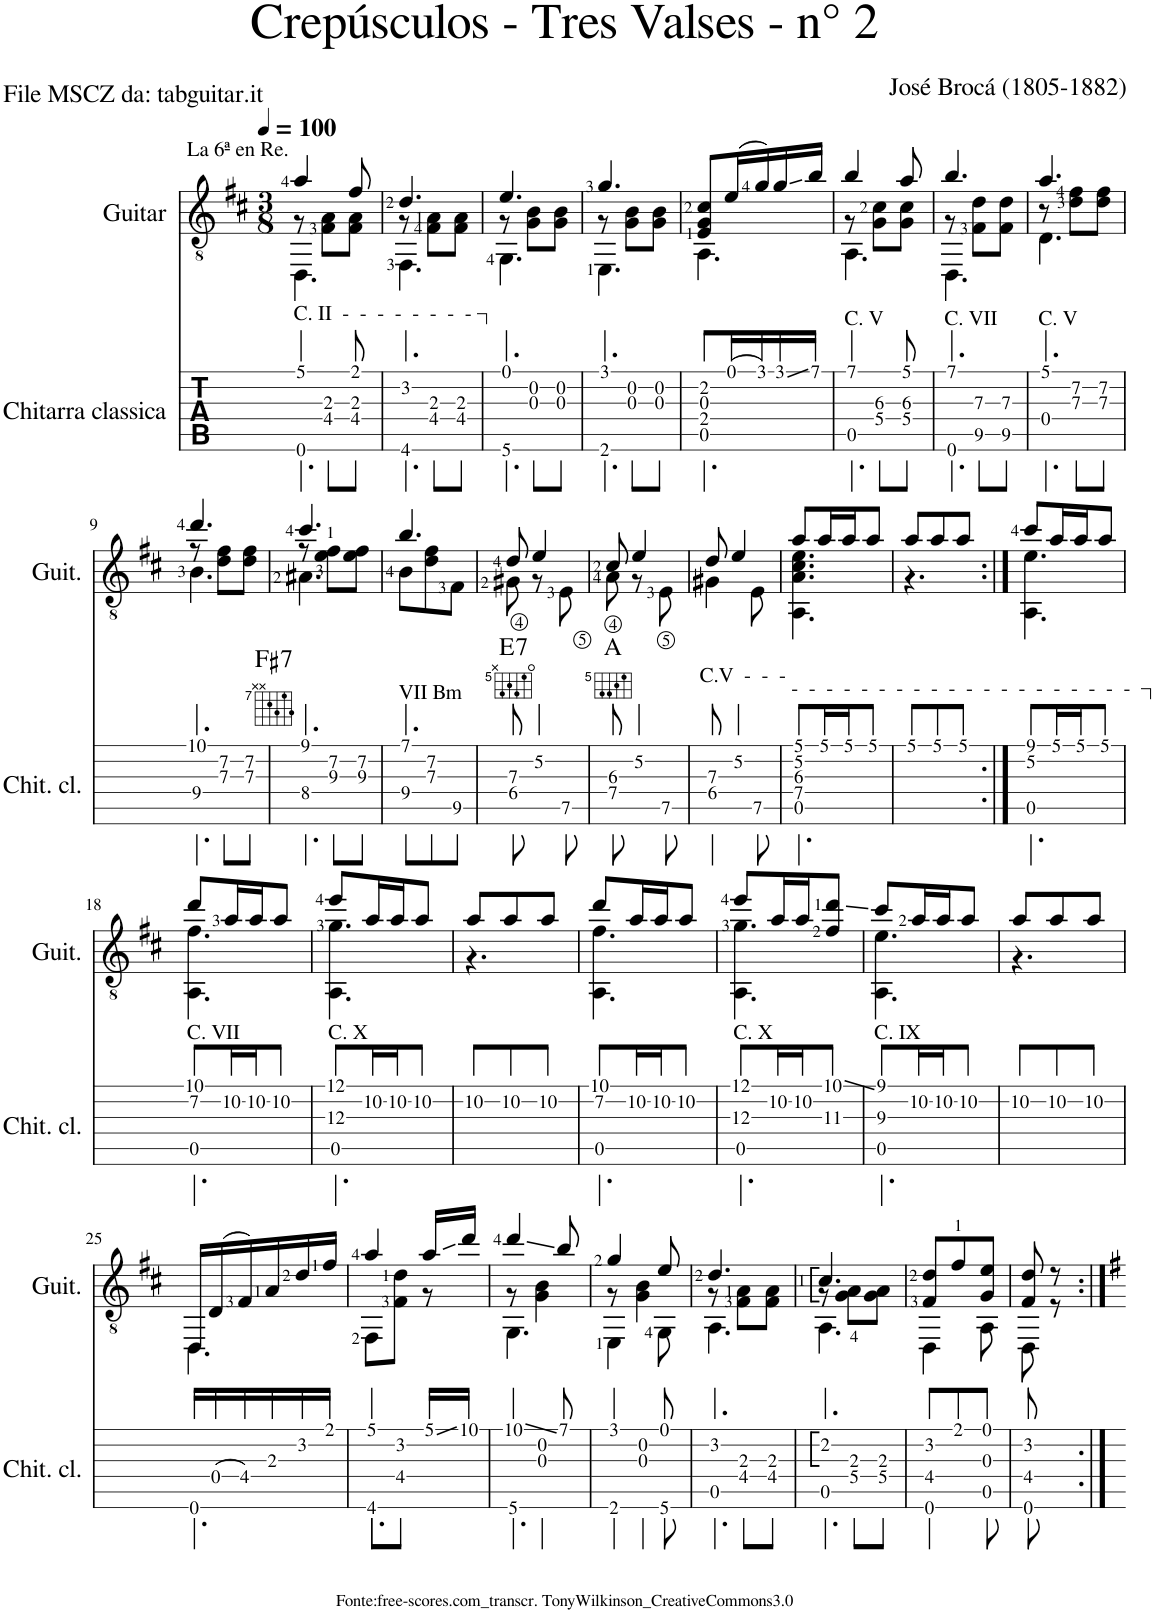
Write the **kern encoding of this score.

**kern	**harte	**kern
*part2	*part2	*part1
*staff2	*	*staff1
*I"Chitarra classica	*	*I"Guitar
*I'Chit. cl.	*	*I'Guit.
*stria6	*	*
*	*	*clefGv2
*k[f#c#]	*	*k[f#c#]
*M3/8	*	*M3/8
*MM100	*	*MM100
=1	=1	=1
*^	*	*^
*	*^	*	*	*^
!	!	!	!	!LO:TX:a:t=La 6ª en Re.	!	!
!LO:TX:a:t=C. II  -  -  -  -  -  -  -  - ┐	!	!	!	!	!	!
4a/	8r	4.DD\	.	4a/	8r	4.DD\
.	8F#\ 8A\L	.	.	.	8F#\ 8A\L	.
8f#/	8F#\ 8A\J	.	.	8f#/	8F#\ 8A\J	.
=2	=2	=2	=2	=2	=2	=2
4.d/	8r	4.FF#\	.	4.d/	8r	4.FF#\
.	8F#\ 8A\L	.	.	.	8F#\ 8A\L	.
.	8F#\ 8A\J	.	.	.	8F#\ 8A\J	.
=3	=3	=3	=3	=3	=3	=3
4.e/	8r	4.GG\	.	4.e/	8r	4.GG\
.	8G\ 8B\L	.	.	.	8G\ 8B\L	.
.	8G\ 8B\J	.	.	.	8G\ 8B\J	.
=4	=4	=4	=4	=4	=4	=4
4.g/	8r	4.EE\	.	4.g/	8r	4.EE\
.	8G\ 8B\L	.	.	.	8G\ 8B\L	.
.	8G\ 8B\J	.	.	.	8G\ 8B\J	.
*	*v	*v	*	*	*	*
*	*	*	*	*v	*v
=5	=5	=5	=5	=5
8E/ 8G/ 8c#/L	4.AA\	.	8E/ 8G/ 8c#/L	4.AA\
(16e/L	.	.	(16e/L	.
16g/)	.	.	16g/)	.
16g/	.	.	16g/	.
16b/JJ	.	.	16b/JJ	.
=6	=6	=6	=6	=6
*	*^	*	*	*^
!LO:TX:a:t=C. V	!	!	!	!	!	!
4b/	8r	4.AA\	.	4b/	8r	4.AA\
.	8G\ 8c#\L	.	.	.	8G\ 8c#\L	.
8a/	8G\ 8c#\J	.	.	8a/	8G\ 8c#\J	.
=7	=7	=7	=7	=7	=7	=7
!LO:TX:a:t=C. VII	!	!	!	!	!	!
4.b/	8r	4.DD\	.	4.b/	8r	4.DD\
.	8F#\ 8d\L	.	.	.	8F#\ 8d\L	.
.	8F#\ 8d\J	.	.	.	8F#\ 8d\J	.
=8	=8	=8	=8	=8	=8	=8
!LO:TX:a:t=C. V	!	!	!	!	!	!
4.a/	8r	4.D\	.	4.a/	8r	4.D\
.	8d\ 8f#\L	.	.	.	8d\ 8f#\L	.
.	8d\ 8f#\J	.	.	.	8d\ 8f#\J	.
!!LO:LB:g=z	!!	!!
=9	=9	=9	=9	=9	=9	=9
4.dd/	8r	4.B\	.	4.dd/	8r	4.B\
.	8d\ 8f#\L	.	.	.	8d\ 8f#\L	.
.	8d\ 8f#\J	.	.	.	8d\ 8f#\J	.
=10	=10	=10	=10	=10	=10	=10
!	!	!	!LO:H:kt=7	!	!	!
4.cc#/	8r	4.A#X\	F#:7	4.cc#/	8r	4.A#X\
.	8e\ 8f#\L	.	.	.	8e\ 8f#\L	.
.	8e\ 8f#\J	.	.	.	8e\ 8f#\J	.
*	*v	*v	*	*	*	*
*	*	*	*	*v	*v
=11	=11	=11	=11	=11
!LO:TX:a:t=VII Bm	!	!	!	!
4.b/	8B\L	.	4.b/	8B\L
.	8d\ 8f#\	.	.	8d\ 8f#\
.	8F#\J	.	.	8F#\J
=12	=12	=12	=12	=12
!	!	!LO:H:kt=7	!	!
8d/	8G#X\	E:7	8d/	8G#X\
4e/	8r	.	4e/	8r
.	8E\	.	.	8E\
=13	=13	=13	=13	=13
8c#/	8A\	A:maj	8c#/	8A\
4e/	8r	.	4e/	8r
.	8E\	.	.	8E\
=14	=14	=14	=14	=14
!LO:TX:a:t=C.V  -  -  -	!	!	!	!
8d/	4G#X\	.	8d/	4G#X\
4e/	.	.	4e/	.
.	8E\	.	.	8E\
=15	=15	=15	=15	=15
!LO:TX:a:t=-  -  -  -  -  -  -  -  -  -  -  -  -  -  -  -  -  -  -  -  ┐	!	!	!	!
8a/L	4.AA\ 4.A\ 4.c#\ 4.e\	.	8a/L	4.AA\ 4.A\ 4.c#\ 4.e\
16a/L	.	.	16a/L	.
16a/J	.	.	16a/J	.
8a/J	.	.	8a/J	.
=16	=16	=16	=16	=16
8a/L	4.r	.	8a/L	4.r
8a/	.	.	8a/	.
8a/J	.	.	8a/J	.
=17:|!	=17:|!	=17:|!	=17:|!	=17:|!
8cc#/L	4.AA\ 4.e\	.	8cc#/L	4.AA\ 4.e\
16a/L	.	.	16a/L	.
16a/J	.	.	16a/J	.
8a/J	.	.	8a/J	.
!!LO:LB:g=z	!!
=18	=18	=18	=18	=18
!LO:TX:a:t=C. VII	!	!	!	!
8dd/L	4.AA\ 4.f#\	.	8dd/L	4.AA\ 4.f#\
16a/L	.	.	16a/L	.
16a/J	.	.	16a/J	.
8a/J	.	.	8a/J	.
=19	=19	=19	=19	=19
!LO:TX:a:t=C. X	!	!	!	!
8ee/L	4.AA\ 4.g\	.	8ee/L	4.AA\ 4.g\
16a/L	.	.	16a/L	.
16a/J	.	.	16a/J	.
8a/J	.	.	8a/J	.
=20	=20	=20	=20	=20
8a/L	4.r	.	8a/L	4.r
8a/	.	.	8a/	.
8a/J	.	.	8a/J	.
=21	=21	=21	=21	=21
8dd/L	4.AA\ 4.f#\	.	8dd/L	4.AA\ 4.f#\
16a/L	.	.	16a/L	.
16a/J	.	.	16a/J	.
8a/J	.	.	8a/J	.
=22	=22	=22	=22	=22
!LO:TX:a:t=C. X	!	!	!	!
8ee/L	4.AA\ 4.g\	.	8ee/L	4.AA\ 4.g\
16a/L	.	.	16a/L	.
16a/J	.	.	16a/J	.
8f#/ 8dd/J	.	.	8f#/ 8dd/J	.
=23	=23	=23	=23	=23
!LO:TX:a:t=C. IX	!	!	!	!
8cc#/L	4.AA\ 4.e\	.	8cc#/L	4.AA\ 4.e\
16a/L	.	.	16a/L	.
16a/J	.	.	16a/J	.
8a/J	.	.	8a/J	.
=24	=24	=24	=24	=24
8a/L	4.r	.	8a/L	4.r
8a/	.	.	8a/	.
8a/J	.	.	8a/J	.
!!LO:LB:g=z	!!
=25	=25	=25	=25	=25
16DD/LL	4.DD\	.	16DD/LL	4.DD\
(16D/	.	.	(16D/	.
16F#/)	.	.	16F#/)	.
16A/	.	.	16A/	.
16d/	.	.	16d/	.
16f#/JJ	.	.	16f#/JJ	.
=26	=26	=26	=26	=26
*	*^	*	*	*^
4a/	8FF#\L	4.FF#\	.	4a/	8FF#\L	4.FF#\
.	8F#\ 8d\J	.	.	.	8F#\ 8d\J	.
16a/LL	8r	.	.	16a/LL	8r	.
16dd/JJ	.	.	.	16dd/JJ	.	.
=27	=27	=27	=27	=27	=27	=27
4dd/	8r	4.GG\	.	4dd/	8r	4.GG\
.	4G\ 4B\	.	.	.	4G\ 4B\	.
8b/	.	.	.	8b/	.	.
=28	=28	=28	=28	=28	=28	=28
4g/	8r	4EE\	.	4g/	8r	4EE\
.	4G\ 4B\	.	.	.	4G\ 4B\	.
8e/	.	8GG\	.	8e/	.	8GG\
=29	=29	=29	=29	=29	=29	=29
4.d/	8r	4.AA\	.	4.d/	8r	4.AA\
.	8F#\ 8A\L	.	.	.	8F#\ 8A\L	.
.	8F#\ 8A\J	.	.	.	8F#\ 8A\J	.
=30	=30	=30	=30	=30	=30	=30
4.c#::/	8r	4.AA\	.	4.c#::/	8r	4.AA\
.	8G\ 8A\L	.	.	.	8G\ 8A\L	.
.	8G\ 8A\J	.	.	.	8G\ 8A\J	.
*	*v	*v	*	*	*	*
*	*	*	*	*v	*v
=31	=31	=31	=31	=31
8F#/ 8d/L	4DD\	.	8F#/ 8d/L	4DD\
8f#/	.	.	8f#/	.
8G/ 8e/J	8AA\	.	8G/ 8e/J	8AA\
=32	=32	=32	=32	=32
8F#/ 8d/	8DD\	.	8F#/ 8d/	8DD\
8r	8r	.	8r	8r
*v	*v	*	*	*
*	*	*v	*v
=:|!	=:|!	=:|!
*-	*-	*-
